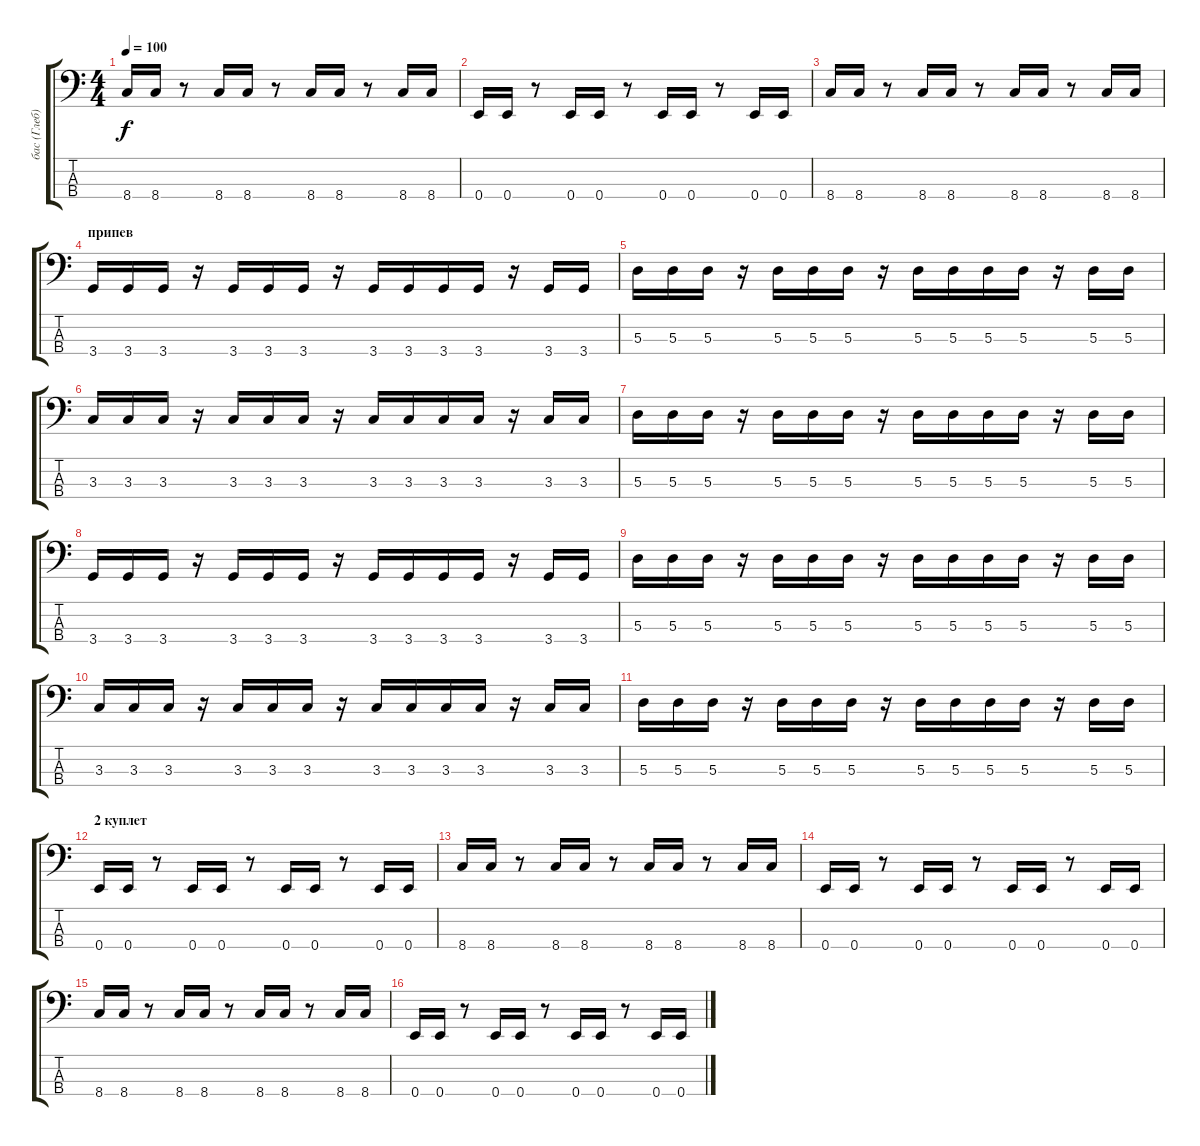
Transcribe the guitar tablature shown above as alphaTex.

\track ("бас (Глеб)" "бас (Глеб)") {instrument electricbasspick}
\staff {score tabs}
\tuning (G2 D2 A1 E1) {hide}
\ts (4 4)
\tempo 100
\clef f4
\ks c
8.4.16{dy f} 8.4.16 r.8 8.4.16 8.4.16 r.8 8.4.16 8.4.16 r.8 8.4.16 8.4.16 |
0.4.16 0.4.16 r.8 0.4.16 0.4.16 r.8 0.4.16 0.4.16 r.8 0.4.16 0.4.16 |
8.4.16 8.4.16 r.8 8.4.16 8.4.16 r.8 8.4.16 8.4.16 r.8 8.4.16 8.4.16 |
\section ("" "припев")
3.4.16 3.4.16 3.4.16 r.16 3.4.16 3.4.16 3.4.16 r.16 3.4.16 3.4.16 3.4.16 3.4.16 r.16 3.4.16 3.4.16 |
5.3.16 5.3.16 5.3.16 r.16 5.3.16 5.3.16 5.3.16 r.16 5.3.16 5.3.16 5.3.16 5.3.16 r.16 5.3.16 5.3.16 |
3.3.16 3.3.16 3.3.16 r.16 3.3.16 3.3.16 3.3.16 r.16 3.3.16 3.3.16 3.3.16 3.3.16 r.16 3.3.16 3.3.16 |
5.3.16 5.3.16 5.3.16 r.16 5.3.16 5.3.16 5.3.16 r.16 5.3.16 5.3.16 5.3.16 5.3.16 r.16 5.3.16 5.3.16 |
3.4.16 3.4.16 3.4.16 r.16 3.4.16 3.4.16 3.4.16 r.16 3.4.16 3.4.16 3.4.16 3.4.16 r.16 3.4.16 3.4.16 |
5.3.16 5.3.16 5.3.16 r.16 5.3.16 5.3.16 5.3.16 r.16 5.3.16 5.3.16 5.3.16 5.3.16 r.16 5.3.16 5.3.16 |
3.3.16 3.3.16 3.3.16 r.16 3.3.16 3.3.16 3.3.16 r.16 3.3.16 3.3.16 3.3.16 3.3.16 r.16 3.3.16 3.3.16 |
5.3.16 5.3.16 5.3.16 r.16 5.3.16 5.3.16 5.3.16 r.16 5.3.16 5.3.16 5.3.16 5.3.16 r.16 5.3.16 5.3.16 |
\section ("" "2 куплет")
0.4.16 0.4.16 r.8 0.4.16 0.4.16 r.8 0.4.16 0.4.16 r.8 0.4.16 0.4.16 |
8.4.16 8.4.16 r.8 8.4.16 8.4.16 r.8 8.4.16 8.4.16 r.8 8.4.16 8.4.16 |
0.4.16 0.4.16 r.8 0.4.16 0.4.16 r.8 0.4.16 0.4.16 r.8 0.4.16 0.4.16 |
8.4.16 8.4.16 r.8 8.4.16 8.4.16 r.8 8.4.16 8.4.16 r.8 8.4.16 8.4.16 |
0.4.16 0.4.16 r.8 0.4.16 0.4.16 r.8 0.4.16 0.4.16 r.8 0.4.16 0.4.16
